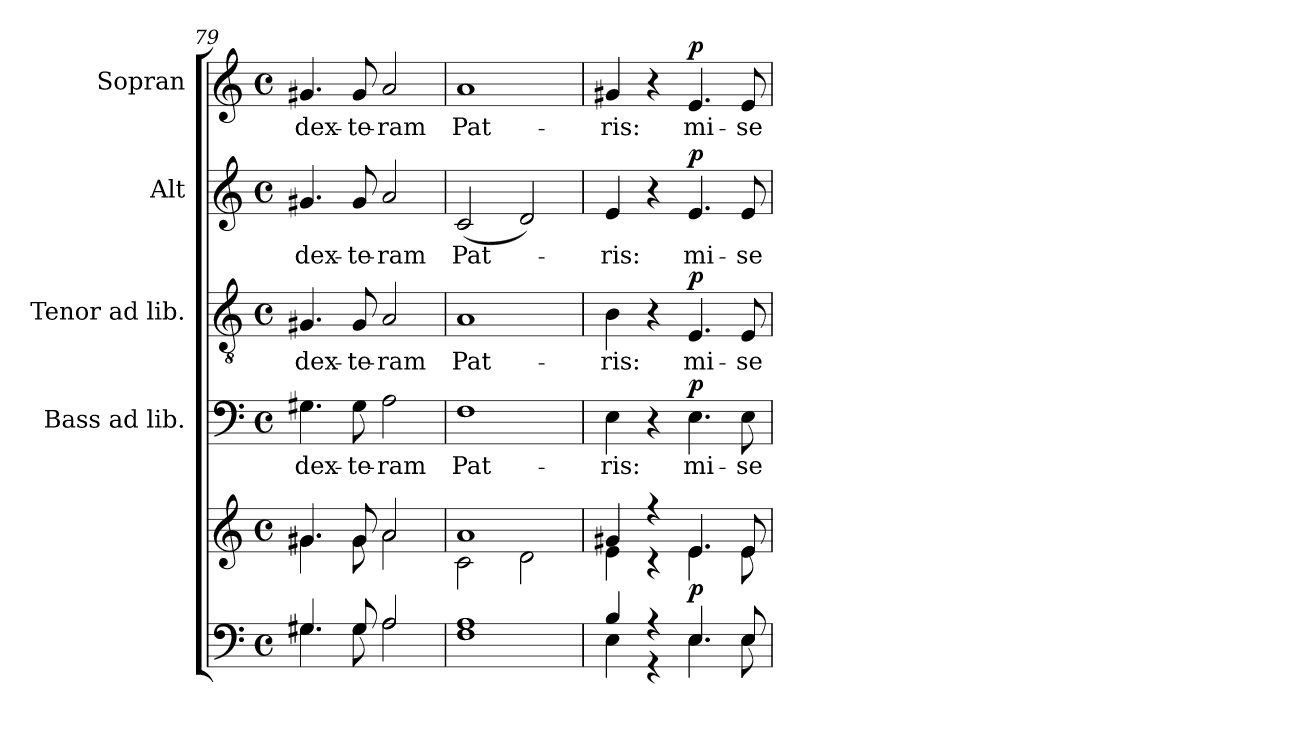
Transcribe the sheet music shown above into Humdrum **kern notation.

**kern	**kern	**dynam	**kern	**text	**dynam	**kern	**text	**dynam	**kern	**text	**dynam	**kern	**text	**dynam
*part5	*part5	*part5	*part4	*part4	*part4	*part3	*part3	*part3	*part2	*part2	*part2	*part1	*part1	*part1
*staff6	*staff5	*staff5/6	*staff4	*staff4	*staff4	*staff3	*staff3	*staff3	*staff2	*staff2	*staff2	*staff1	*staff1	*staff1
*	*	*	*I"Bass ad lib.	*	*	*I"Tenor ad lib.	*	*	*I"Alt	*	*	*I"Sopran	*	*
*	*	*	*I'B.	*	*	*I'T.	*	*	*I'A.	*	*	*I'S.	*	*
!!LO:PB:g=z
*clefF4	*clefG2	*	*clefF4	*	*	*clefGv2	*	*	*clefG2	*	*	*clefG2	*	*
*k[]	*k[]	*	*k[]	*	*	*k[]	*	*	*k[]	*	*	*k[]	*	*
*C:	*C:	*	*C:	*	*	*C:	*	*	*C:	*	*	*C:	*	*
*M4/4	*M4/4	*	*M4/4	*	*	*M4/4	*	*	*M4/4	*	*	*M4/4	*	*
*met(c)	*met(c)	*	*met(c)	*	*	*met(c)	*	*	*met(c)	*	*	*met(c)	*	*
=79	=79	=79	=79	=79	=79	=79	=79	=79	=79	=79	=79	=79	=79	=79
*^	*^	*	*	*	*	*	*	*	*	*	*	*	*	*
!	!	!	!	!	!	!LO:LY:b	!	!	!LO:LY:b	!	!	!LO:LY:b	!	!	!LO:LY:b	!
4.G#X/	4.G#\	4.g#X/	4.g#\	.	4.G#X\	dex-	.	4.G#X/	dex-	.	4.g#X/	dex-	.	4.g#X/	dex-	.
!	!	!	!	!	!	!LO:LY:b	!	!	!LO:LY:b	!	!	!LO:LY:b	!	!	!LO:LY:b	!
8G#/	8G#\	8g#/	8g#\	.	8G#\	-te-	.	8G#/	-te-	.	8g#/	-te-	.	8g#/	-te-	.
!	!	!	!	!	!	!LO:LY:b	!	!	!LO:LY:b	!	!	!LO:LY:b	!	!	!LO:LY:b	!
2A/	2A\	2a/	2a\	.	2A\	-ram	.	2A/	-ram	.	2a/	-ram	.	2a/	-ram	.
=80	=80	=80	=80	=80	=80	=80	=80	=80	=80	=80	=80	=80	=80	=80	=80	=80
!	!	!	!	!	!	!LO:LY:b	!	!	!LO:LY:b	!	!	!LO:LY:b	!	!	!LO:LY:b	!
1A	1F	1a	2c\	.	1F	Pat-	.	1A	Pat-	.	(<2c/	Pat-	.	1a	Pat-	.
.	.	.	2d\	.	.	.	.	.	.	.	2d/)	.	.	.	.	.
=81	=81	=81	=81	=81	=81	=81	=81	=81	=81	=81	=81	=81	=81	=81	=81	=81
!	!	!	!	!	!	!LO:LY:b	!	!	!LO:LY:b	!	!	!LO:LY:b	!	!	!LO:LY:b	!
4B/	4E\	4g#X/	4e\	.	4E\	-ris:	.	4B\	-ris:	.	4e/	-ris:	.	4g#X/	-ris:	.
4r	4r	4r	4r	.	4r	.	.	4r	.	.	4r	.	.	4r	.	.
!	!	!	!	!LO:DY:b	!	!LO:LY:b	!LO:DY:a	!	!LO:LY:b	!LO:DY:a	!	!LO:LY:b	!LO:DY:a	!	!LO:LY:b	!LO:DY:a
4.E/	4.E\	4.e/	4.e\	p	4.E\	mi-	p	4.E/	mi-	p	4.e/	mi-	p	4.e/	mi-	p
!	!	!	!	!	!	!LO:LY:b	!	!	!LO:LY:b	!	!	!LO:LY:b	!	!	!LO:LY:b	!
8E/	8E\	8e/	8e\	.	8E\	-se-	.	8E/	-se-	.	8e/	-se-	.	8e/	-se-	.
*v	*v	*	*	*	*	*	*	*	*	*	*	*	*	*	*	*
*	*v	*v	*	*	*	*	*	*	*	*	*	*	*	*	*
=	=	=	=	=	=	=	=	=	=	=	=	=	=	=
*-	*-	*-	*-	*-	*-	*-	*-	*-	*-	*-	*-	*-	*-	*-
